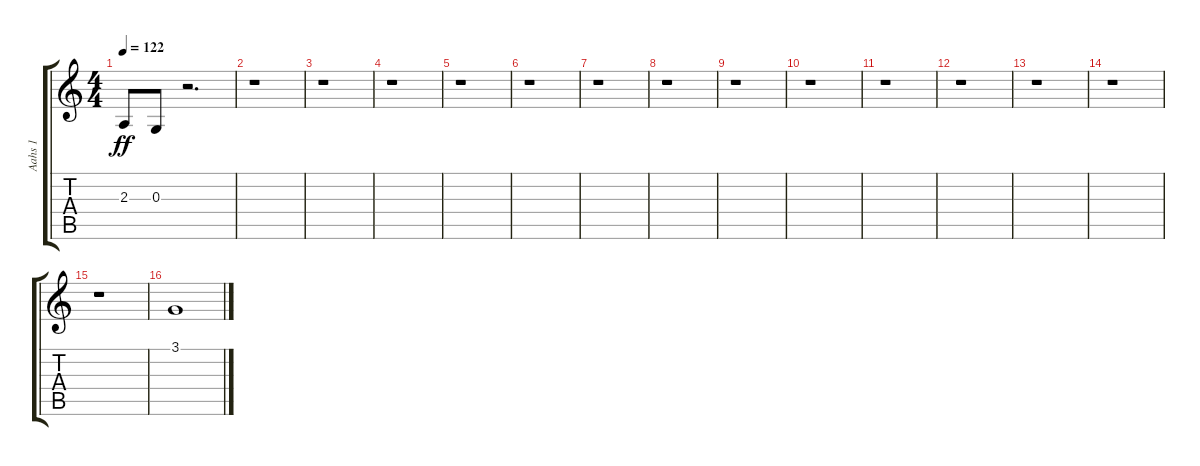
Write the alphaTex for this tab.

\track ("Aahs 1" "Aahs 1") {instrument choiraahs}
\staff {score tabs}
\tuning (E4 B3 G3 D3 A2 E2) {hide}
\ts (4 4)
\tempo 122
\clef g2
\ks c
2.3.8{dy ff} 0.3.8 r.2{d} |
r.1 |
r.1 |
r.1 |
r.1 |
r.1 |
r.1 |
r.1 |
r.1 |
r.1 |
r.1 |
r.1 |
r.1 |
r.1 |
r.1 |
3.1.1
